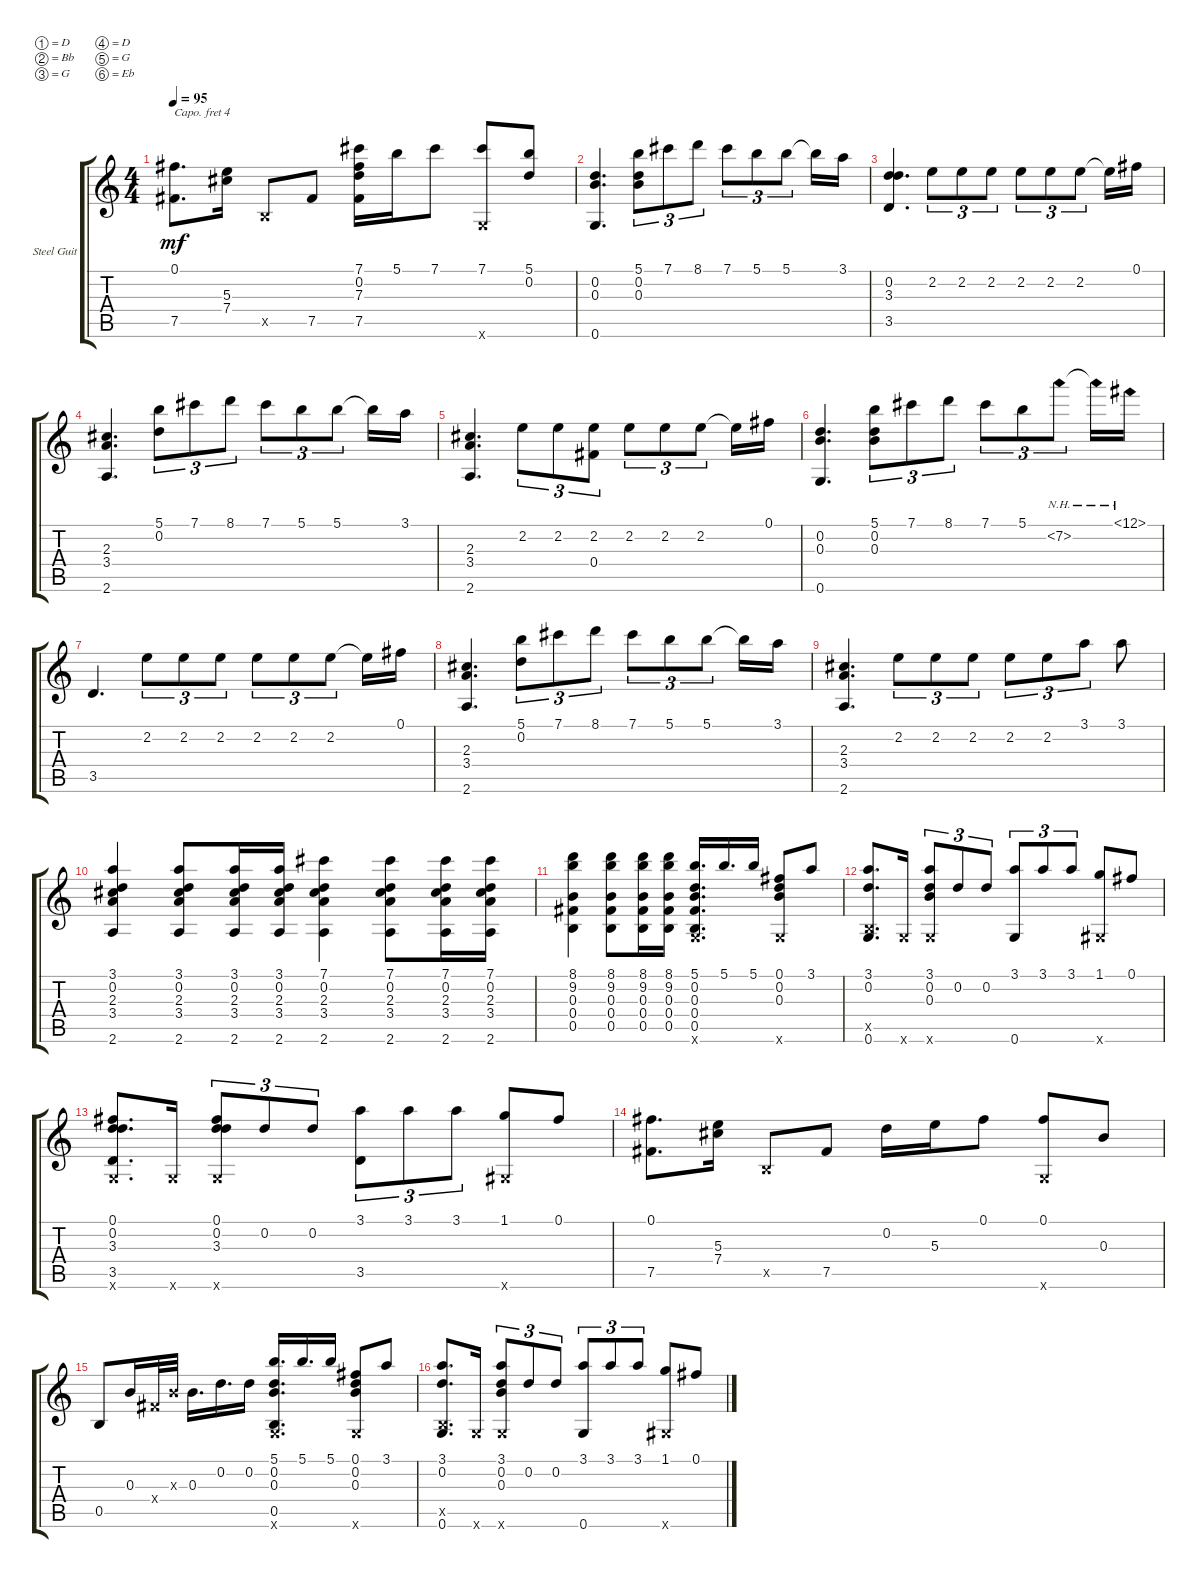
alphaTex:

\defaultSystemsLayout 4
\bracketExtendMode groupsimilarinstruments
\firstSystemTrackNameOrientation horizontal
\otherSystemsTrackNameOrientation horizontal
\track ("Steel Guitar" "Steel Guit") {instrument acousticguitarsteel}
\staff {score tabs}
\capo 4
\tuning (D4 Bb3 G3 D3 G2 Eb2)
\ts (4 4)
\tempo 95
\clef g2
\ks c
(7.5 0.1).8{d dy mf} (7.4 5.3).16 0.5{x}.8 7.5.8 (7.5 7.3 0.2 7.1).16 5.1.16 7.1.8 (7.1 0.6{x}).8 (5.1 0.2).8 |
(0.6 0.3 0.2).4{d} (0.3 0.2 5.1).8{tu (3 2)} 7.1.8{tu (3 2)} 8.1.8{tu (3 2)} 7.1.8{tu (3 2)} 5.1.8{tu (3 2)} 5.1.8{tu (3 2)} 5.1{t}.16 3.1.16 |
(3.5 3.3 0.2).4{d} 2.2.8{tu (3 2)} 2.2.8{tu (3 2)} 2.2.8{tu (3 2)} 2.2.8{tu (3 2)} 2.2.8{tu (3 2)} 2.2.8{tu (3 2)} 2.2{t}.16 0.1.16 |
(2.6 2.3 3.4).4{d} (0.2 5.1).8{tu (3 2)} 7.1.8{tu (3 2)} 8.1.8{tu (3 2)} 7.1.8{tu (3 2)} 5.1.8{tu (3 2)} 5.1.8{tu (3 2)} 5.1{t}.16 3.1.16 |
(2.3 2.6 3.4).4{d} 2.2.8{tu (3 2)} 2.2.8{tu (3 2)} (2.2 0.4).8{tu (3 2)} 2.2.8{tu (3 2)} 2.2.8{tu (3 2)} 2.2.8{tu (3 2)} 2.2{t}.16 0.1.16 |
(0.6 0.3 0.2).4{d} (0.3 0.2 5.1).8{tu (3 2)} 7.1.8{tu (3 2)} 8.1.8{tu (3 2)} 7.1.8{tu (3 2)} 5.1.8{tu (3 2)} 7.2{nh}.8{tu (3 2)} 7.2{nh t}.16 12.1{nh}.16 |
3.5.4{d} 2.2.8{tu (3 2)} 2.2.8{tu (3 2)} 2.2.8{tu (3 2)} 2.2.8{tu (3 2)} 2.2.8{tu (3 2)} 2.2.8{tu (3 2)} 2.2{t}.16 0.1.16 |
(2.6 2.3 3.4).4{d} (0.2 5.1).8{tu (3 2)} 7.1.8{tu (3 2)} 8.1.8{tu (3 2)} 7.1.8{tu (3 2)} 5.1.8{tu (3 2)} 5.1.8{tu (3 2)} 5.1{t}.16 3.1.16 |
(2.3 2.6 3.4).4{d} 2.2.8{tu (3 2)} 2.2.8{tu (3 2)} 2.2.8{tu (3 2)} 2.2.8{tu (3 2)} 2.2.8{tu (3 2)} 3.1.8{tu (3 2)} 3.1.8 |
(2.6 3.4 2.3 0.2 3.1).4 (2.6 3.4 2.3 0.2 3.1).8 (2.6 3.4 2.3 0.2 3.1).16 (2.6 3.4 2.3 0.2 3.1).16 (2.6 3.4 2.3 0.2 7.1).4 (2.6 3.4 2.3 0.2 7.1).8 (2.6 3.4 2.3 0.2 7.1).16 (2.6 3.4 2.3 0.2 7.1).16 |
(0.5 0.4 0.3 9.2 8.1).4 (0.5 0.4 0.3 9.2 8.1).8 (0.5 0.4 0.3 9.2 8.1).16 (0.5 0.4 0.3 9.2 8.1).16 (0.5 0.4 0.3 0.2 5.1 0.6{x}).16{d} 5.1.16{d} 5.1.16 (0.1 0.6{x} 0.3 0.2).8 3.1.8 |
(3.1 0.6 0.2 0.5{x}).8{d} 0.6{x}.16 (0.6{x} 0.3 0.2 3.1).8{tu (3 2)} 0.2.8{tu (3 2)} 0.2.8{tu (3 2)} (3.1 0.6).8{tu (3 2)} 3.1.8{tu (3 2)} 3.1.8{tu (3 2)} (1.1 1.6{x}).8 0.1.8 |
(0.1 0.2 3.5 0.6{x} 3.3).8{d} 0.6{x}.16 (0.6{x} 3.3 0.2 0.1).8{tu (3 2)} 0.2.8{tu (3 2)} 0.2.8{tu (3 2)} (3.1 3.5).8{tu (3 2)} 3.1.8{tu (3 2)} 3.1.8{tu (3 2)} (1.1 1.6{x}).8 0.1.8 |
(7.5 0.1).8{d} (7.4 5.3).16 0.5{x}.8 7.5.8 0.2.16 5.3.16 0.1.8 (0.1 0.6{x}).8 0.3.8 |
0.5.8 0.3.16 0.4{x}.32 0.3{x}.32 0.3.16{d} 0.2.16{d} 0.2.16 (0.5 0.3 0.2 5.1 0.6{x}).16{d} 5.1.16{d} 5.1.16 (0.1 0.6{x} 0.3 0.2).8 3.1.8 |
(3.1 0.6 0.2 0.5{x}).8{d} 0.6{x}.16 (0.6{x} 0.3 0.2 3.1).8{tu (3 2)} 0.2.8{tu (3 2)} 0.2.8{tu (3 2)} (3.1 0.6).8{tu (3 2)} 3.1.8{tu (3 2)} 3.1.8{tu (3 2)} (1.1 1.6{x}).8 0.1.8
